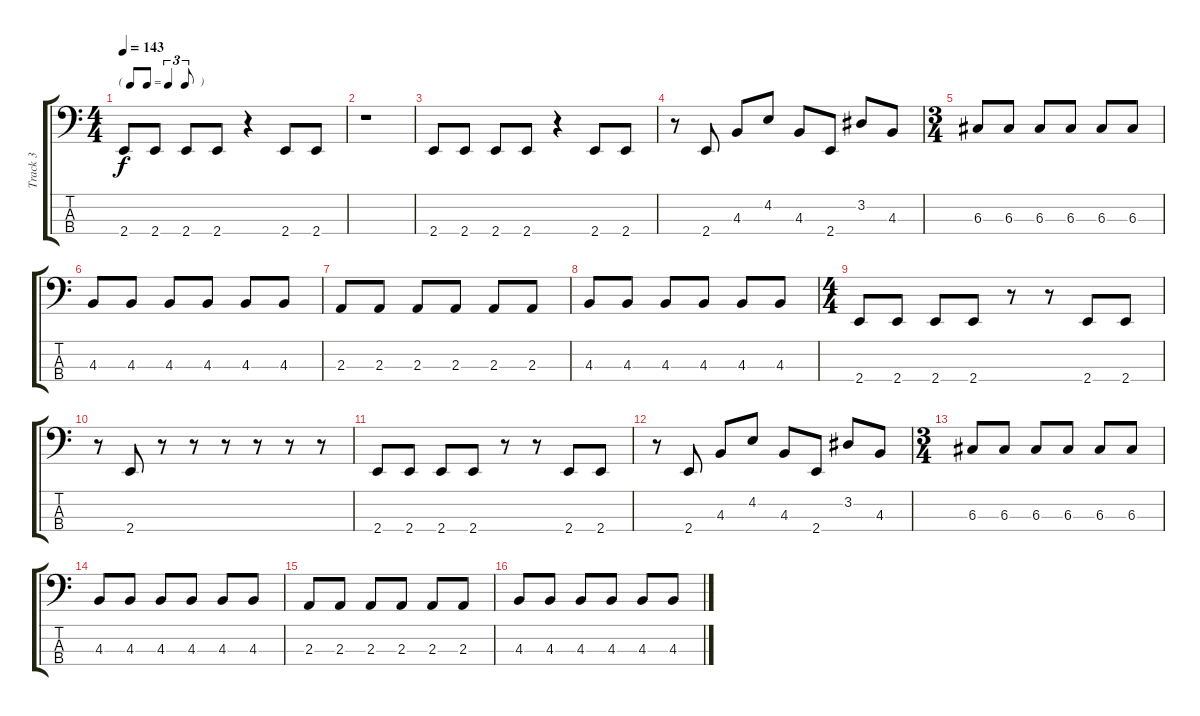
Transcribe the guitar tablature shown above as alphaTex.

\track ("Track 3" "Track 3") {instrument electricbassfinger}
\staff {score tabs}
\tuning (F2 C2 G1 D1) {hide}
\ts (4 4)
\tf triplet8th
\tempo 143
\clef f4
\ks c
2.4.8{dy f} 2.4.8 2.4.8 2.4.8 r.4 2.4.8 2.4.8 |
r.1 |
2.4.8 2.4.8 2.4.8 2.4.8 r.4 2.4.8 2.4.8 |
r.8 2.4.8 4.3.8 4.2.8 4.3.8 2.4.8 3.2.8 4.3.8 |
\ts (3 4)
6.3.8 6.3.8 6.3.8 6.3.8 6.3.8 6.3.8 |
4.3.8 4.3.8 4.3.8 4.3.8 4.3.8 4.3.8 |
2.3.8 2.3.8 2.3.8 2.3.8 2.3.8 2.3.8 |
4.3.8 4.3.8 4.3.8 4.3.8 4.3.8 4.3.8 |
\ts (4 4)
2.4.8 2.4.8 2.4.8 2.4.8 r.8 r.8 2.4.8 2.4.8 |
r.8 2.4.8 r.8 r.8 r.8 r.8 r.8 r.8 |
2.4.8 2.4.8 2.4.8 2.4.8 r.8 r.8 2.4.8 2.4.8 |
r.8 2.4.8 4.3.8 4.2.8 4.3.8 2.4.8 3.2.8 4.3.8 |
\ts (3 4)
6.3.8 6.3.8 6.3.8 6.3.8 6.3.8 6.3.8 |
4.3.8 4.3.8 4.3.8 4.3.8 4.3.8 4.3.8 |
2.3.8 2.3.8 2.3.8 2.3.8 2.3.8 2.3.8 |
4.3.8 4.3.8 4.3.8 4.3.8 4.3.8 4.3.8
